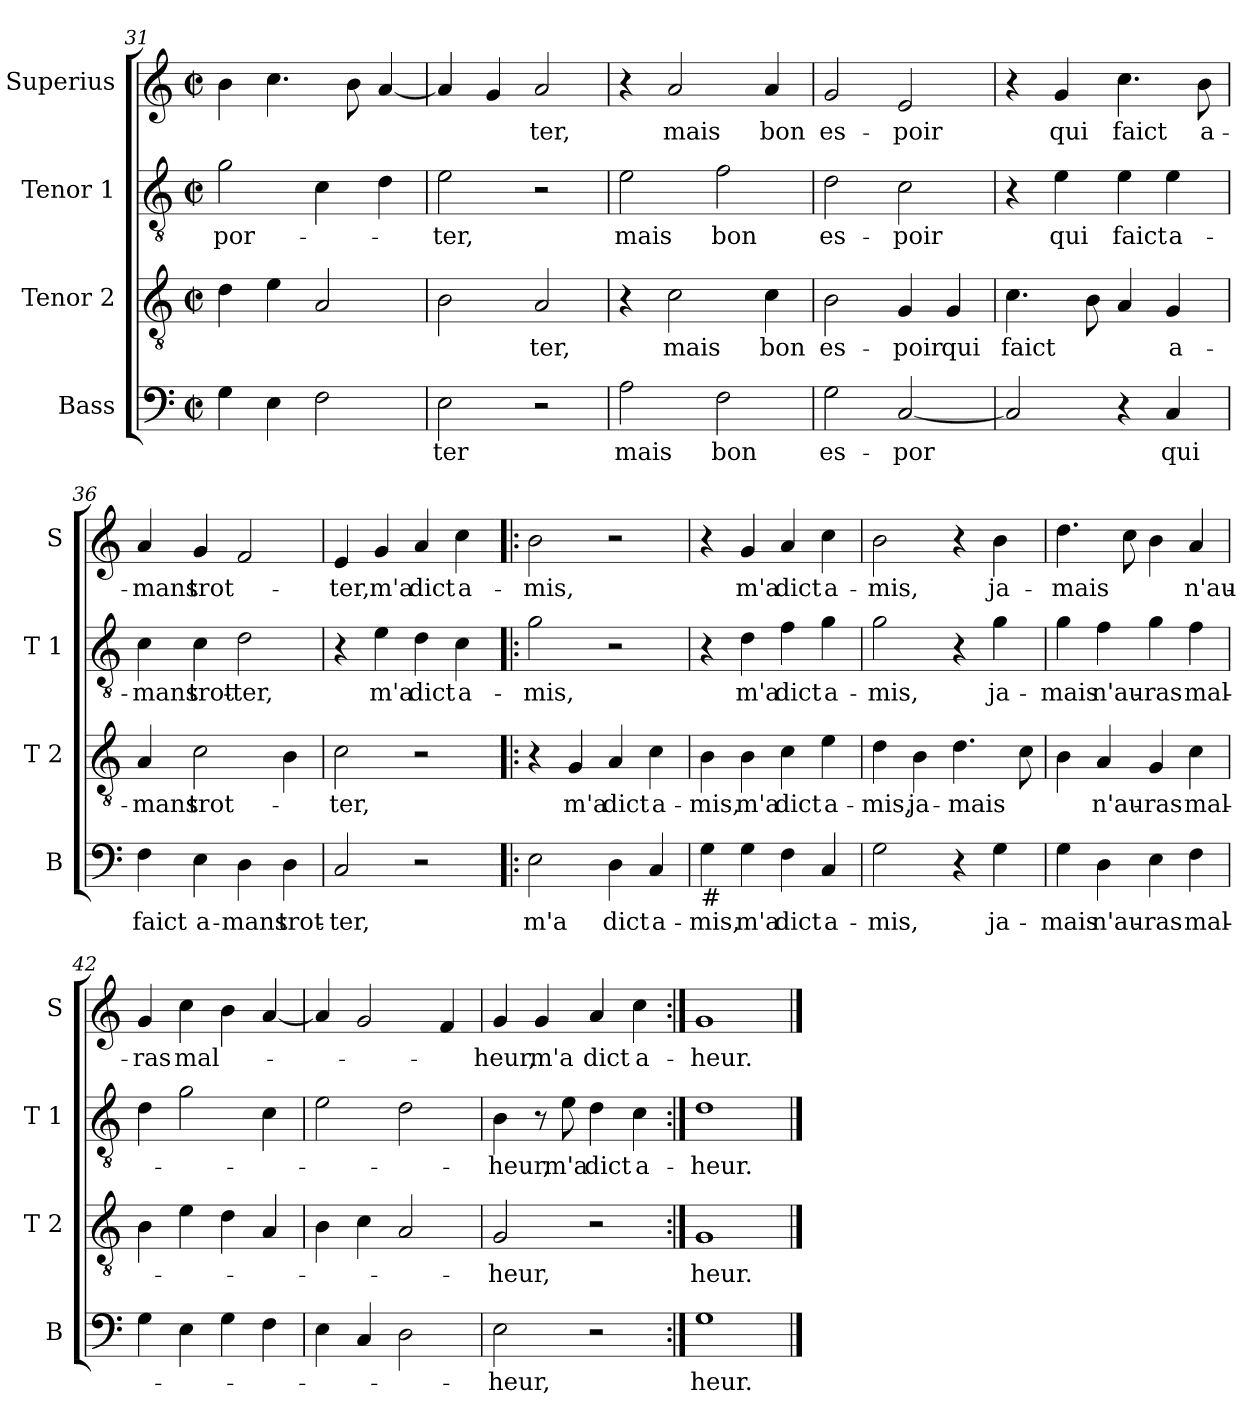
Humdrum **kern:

**kern	**text	**kern	**text	**kern	**text	**kern	**text
*part4	*part4	*part3	*part3	*part2	*part2	*part1	*part1
*staff4	*staff4	*staff3	*staff3	*staff2	*staff2	*staff1	*staff1
*I"Bass	*	*I"Tenor 2	*	*I"Tenor 1	*	*I"Superius	*
*I'B	*	*I'T 2	*	*I'T 1	*	*I'S	*
!!LO:PB:g=z
*clefF4	*	*clefGv2	*	*clefGv2	*	*clefG2	*
*k[]	*	*k[]	*	*k[]	*	*k[]	*
*C:	*	*C:	*	*C:	*	*C:	*
*M2/2	*	*M2/2	*	*M2/2	*	*M2/2	*
*met(c|)	*	*met(c|)	*	*met(c|)	*	*met(c|)	*
=31	=31	=31	=31	=31	=31	=31	=31
4G\	.	4d\	.	2g\	-por-	4b\	.
4E\	.	4e\	.	.	.	4.cc\	.
2F\	.	2A/	.	4c\	.	.	.
.	.	.	.	.	.	8b\	.
.	.	.	.	4d\	.	[4a/	.
=32	=32	=32	=32	=32	=32	=32	=32
2E\	-ter	2B\	.	2e\	-ter,	4a/]	.
.	.	.	.	.	.	4g/	.
2r	.	2A/	-ter,	2r	.	2a/	-ter,
=33	=33	=33	=33	=33	=33	=33	=33
2A\	mais	4r	.	2e\	mais	4r	.
.	.	2c\	mais	.	.	2a/	mais
2F\	bon	.	.	2f\	bon	.	.
.	.	4c\	bon	.	.	4a/	bon
=34	=34	=34	=34	=34	=34	=34	=34
2G\	es-	2B\	es-	2d\	es-	2g/	es-
[2C/	-por	4G/	-poir	2c\	-poir	2e/	-poir
.	.	4G/	qui	.	.	.	.
=35	=35	=35	=35	=35	=35	=35	=35
2C/]	.	4.c\	faict	4r	.	4r	.
.	.	.	.	4e\	qui	4g/	qui
.	.	8B\	.	.	.	.	.
4r	.	4A/	.	4e\	faict	4.cc\	faict
4C/	qui	4G/	a-	4e\	a-	.	.
.	.	.	.	.	.	8b\	a-
!!LO:LB:g=z
=36	=36	=36	=36	=36	=36	=36	=36
4F\	faict	4A/	-mans	4c\	-mans	4a/	-mans
4E\	a-	2c\	trot-	4c\	trot-	4g/	trot-
4D\	-mans	.	.	2d\	-ter,	2f/	.
4D\	trot-	4B\	.	.	.	.	.
=37	=37	=37	=37	=37	=37	=37	=37
2C/	-ter,	2c\	-ter,	4r	.	4e/	-ter,
.	.	.	.	4e\	m'a	4g/	m'a
2r	.	2r	.	4d\	dict	4a/	dict
.	.	.	.	4c\	a-	4cc\	a-
=38!|:	=38!|:	=38!|:	=38!|:	=38!|:	=38!|:	=38!|:	=38!|:
2E\	m'a	4r	.	2g\	-mis,	2b\	-mis,
.	.	4G/	m'a	.	.	.	.
4D\	dict	4A/	dict	2r	.	2r	.
4C/	a-	4c\	a-	.	.	.	.
=39	=39	=39	=39	=39	=39	=39	=39
!LO:TX:b:t=#	!	!	!	!	!	!	!
4G\	-mis,	4B\	-mis,	4r	.	4r	.
4G\	m'a	4B\	m'a	4d\	m'a	4g/	m'a
4F\	dict	4c\	dict	4f\	dict	4a/	dict
4C/	a-	4e\	a-	4g\	a-	4cc\	a-
=40	=40	=40	=40	=40	=40	=40	=40
2G\	-mis,	4d\	-mis,	2g\	-mis,	2b\	-mis,
.	.	4B\	ja-	.	.	.	.
4r	.	4.d\	-mais	4r	.	4r	.
4G\	ja-	.	.	4g\	ja-	4b\	ja-
.	.	8c\	.	.	.	.	.
!!LO:LB:g=z
=41	=41	=41	=41	=41	=41	=41	=41
4G\	-mais	4B\	.	4g\	-mais	4.dd\	-mais
4D\	n'au-	4A/	n'au-	4f\	n'au-	.	.
.	.	.	.	.	.	8cc\	.
4E\	-ras	4G/	-ras	4g\	-ras	4b\	.
4F\	mal-	4c\	mal-	4f\	mal-	4a/	n'au-
=42	=42	=42	=42	=42	=42	=42	=42
4G\	.	4B\	.	4d\	.	4g/	-ras
4E\	.	4e\	.	2g\	.	4cc\	mal-
4G\	.	4d\	.	.	.	4b\	.
4F\	.	4A/	.	4c\	.	[4a/	.
=43	=43	=43	=43	=43	=43	=43	=43
4E\	.	4B\	.	2e\	.	4a/]	.
4C/	.	4c\	.	.	.	2g/	.
2D\	.	2A/	.	2d\	.	.	.
.	.	.	.	.	.	4f/	.
=44	=44	=44	=44	=44	=44	=44	=44
2E\	-heur,	2G/	-heur,	4B\	-heur,	4g/	-heur,
.	.	.	.	8r	.	4g/	m'a
.	.	.	.	8e\	m'a	.	.
2r	.	2r	.	4d\	dict	4a/	dict
.	.	.	.	4c\	a-	4cc\	a-
=45:|!	=45:|!	=45:|!	=45:|!	=45:|!	=45:|!	=45:|!	=45:|!
1G	heur.	1G	heur.	1d	-heur.	1g	-heur.
==	==	==	==	==	==	==	==
*-	*-	*-	*-	*-	*-	*-	*-
